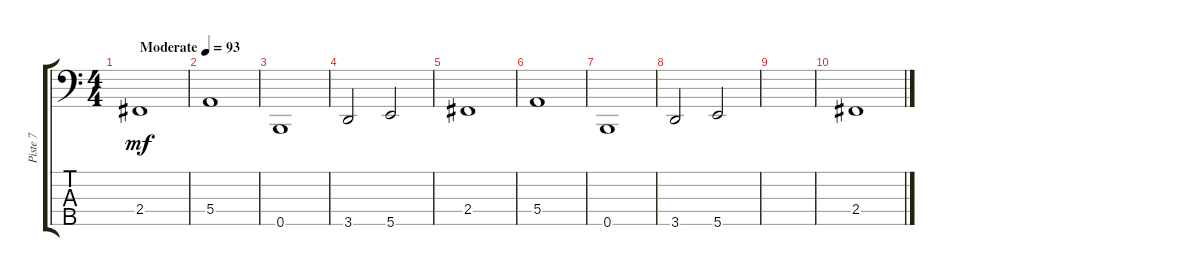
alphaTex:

\track ("Piste 7" "Piste 7") {instrument electricbassfinger}
\staff {score tabs}
\tuning (G2 D2 A1 E1 B0) {hide}
\ts (4 4)
\tempo (93 "Moderate")
\clef f4
\ks c
2.4.1{dy mf instrument electricbassfinger} |
5.4.1 |
0.5.1 |
3.5.2 5.5.2 |
2.4.1 |
5.4.1 |
0.5.1 |
3.5.2 5.5.2 |
|
2.4.1
